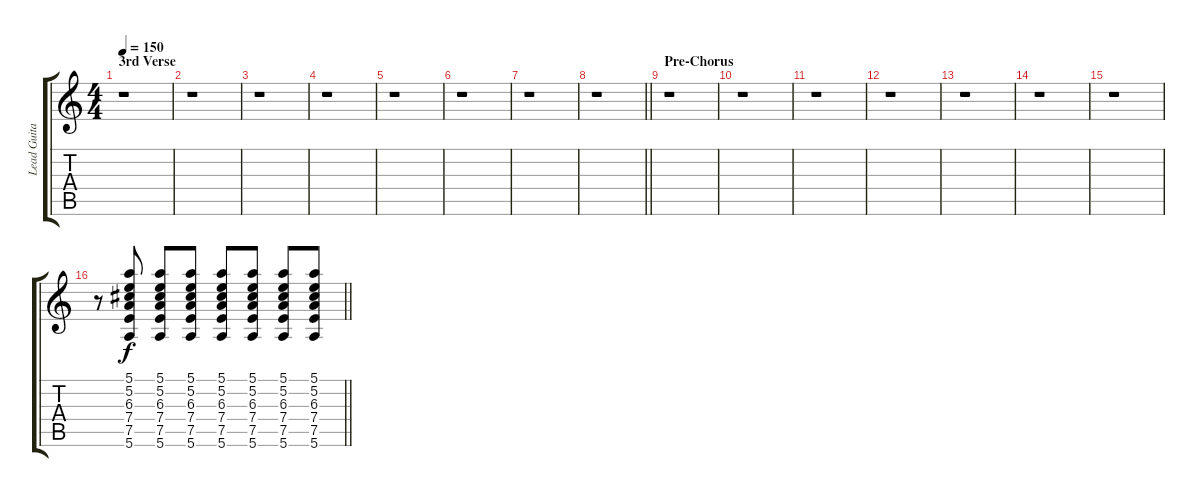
\track ("Lead Guitar" "Lead Guita") {instrument overdrivenguitar}
\staff {score tabs}
\tuning (E4 B3 G3 D3 A2 E2) {hide}
\ts (4 4)
\section ("" "3rd Verse")
\tempo 150
\clef g2
\ks c
r.1{dy f} |
r.1 |
r.1 |
r.1 |
r.1 |
r.1 |
r.1 |
\barLineRight lightlight
r.1 |
\section ("" "Pre-Chorus")
r.1 |
r.1 |
r.1 |
r.1 |
r.1 |
r.1 |
r.1 |
\barLineRight lightlight
r.8 (5.1 5.2 6.3 7.4 7.5 5.6).8 (5.1 5.2 6.3 7.4 7.5 5.6).8 (5.1 5.2 6.3 7.4 7.5 5.6).8 (5.1 5.2 6.3 7.4 7.5 5.6).8 (5.1 5.2 6.3 7.4 7.5 5.6).8 (5.1 5.2 6.3 7.4 7.5 5.6).8 (5.1 5.2 6.3 7.4 7.5 5.6).8
